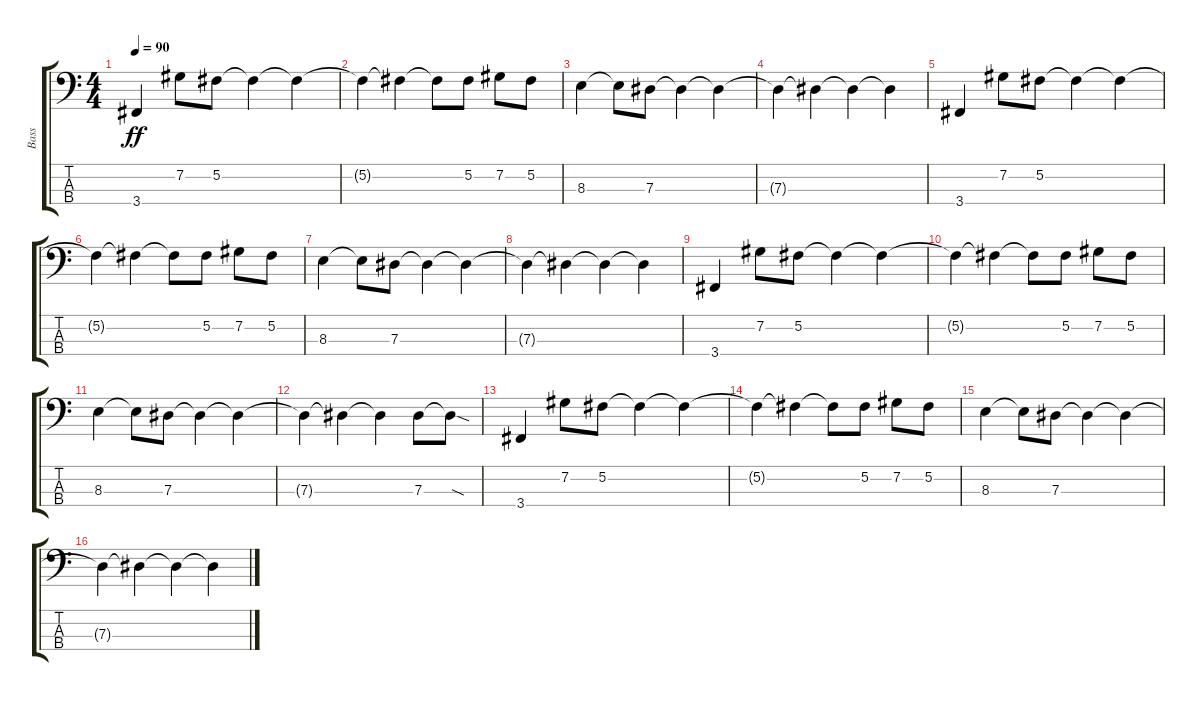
\track ("Bass" "Bass") {instrument electricbassfinger}
\staff {score tabs}
\tuning (Gb2 Db2 Ab1 Eb1) {hide}
\ts (4 4)
\section ("" "")
\tempo 90
\clef f4
\ks c
3.4.4{dy ff} 7.2.8 5.2.8 5.2{t}.4 5.2{t}.4 |
5.2{t}.4 5.2{t}.4 5.2{t}.8 5.2.8 7.2.8 5.2.8 |
8.3.4 8.3{t}.8 7.3.8 7.3{t}.4 7.3{t}.4 |
7.3{t}.4 7.3{t}.4 7.3{t}.4 7.3{t}.4 |
3.4.4 7.2.8 5.2.8 5.2{t}.4 5.2{t}.4 |
5.2{t}.4 5.2{t}.4 5.2{t}.8 5.2.8 7.2.8 5.2.8 |
8.3.4 8.3{t}.8 7.3.8 7.3{t}.4 7.3{t}.4 |
7.3{t}.4 7.3{t}.4 7.3{t}.4 7.3{t}.4 |
3.4.4 7.2.8 5.2.8 5.2{t}.4 5.2{t}.4 |
5.2{t}.4 5.2{t}.4 5.2{t}.8 5.2.8 7.2.8 5.2.8 |
8.3.4 8.3{t}.8 7.3.8 7.3{t}.4 7.3{t}.4 |
7.3{t}.4 7.3{t}.4 7.3{t}.4 7.3.8 7.3{sod t}.8 |
3.4.4 7.2.8 5.2.8 5.2{t}.4 5.2{t}.4 |
5.2{t}.4 5.2{t}.4 5.2{t}.8 5.2.8 7.2.8 5.2.8 |
8.3.4 8.3{t}.8 7.3.8 7.3{t}.4 7.3{t}.4 |
7.3{t}.4 7.3{t}.4 7.3{t}.4 7.3{t}.4
